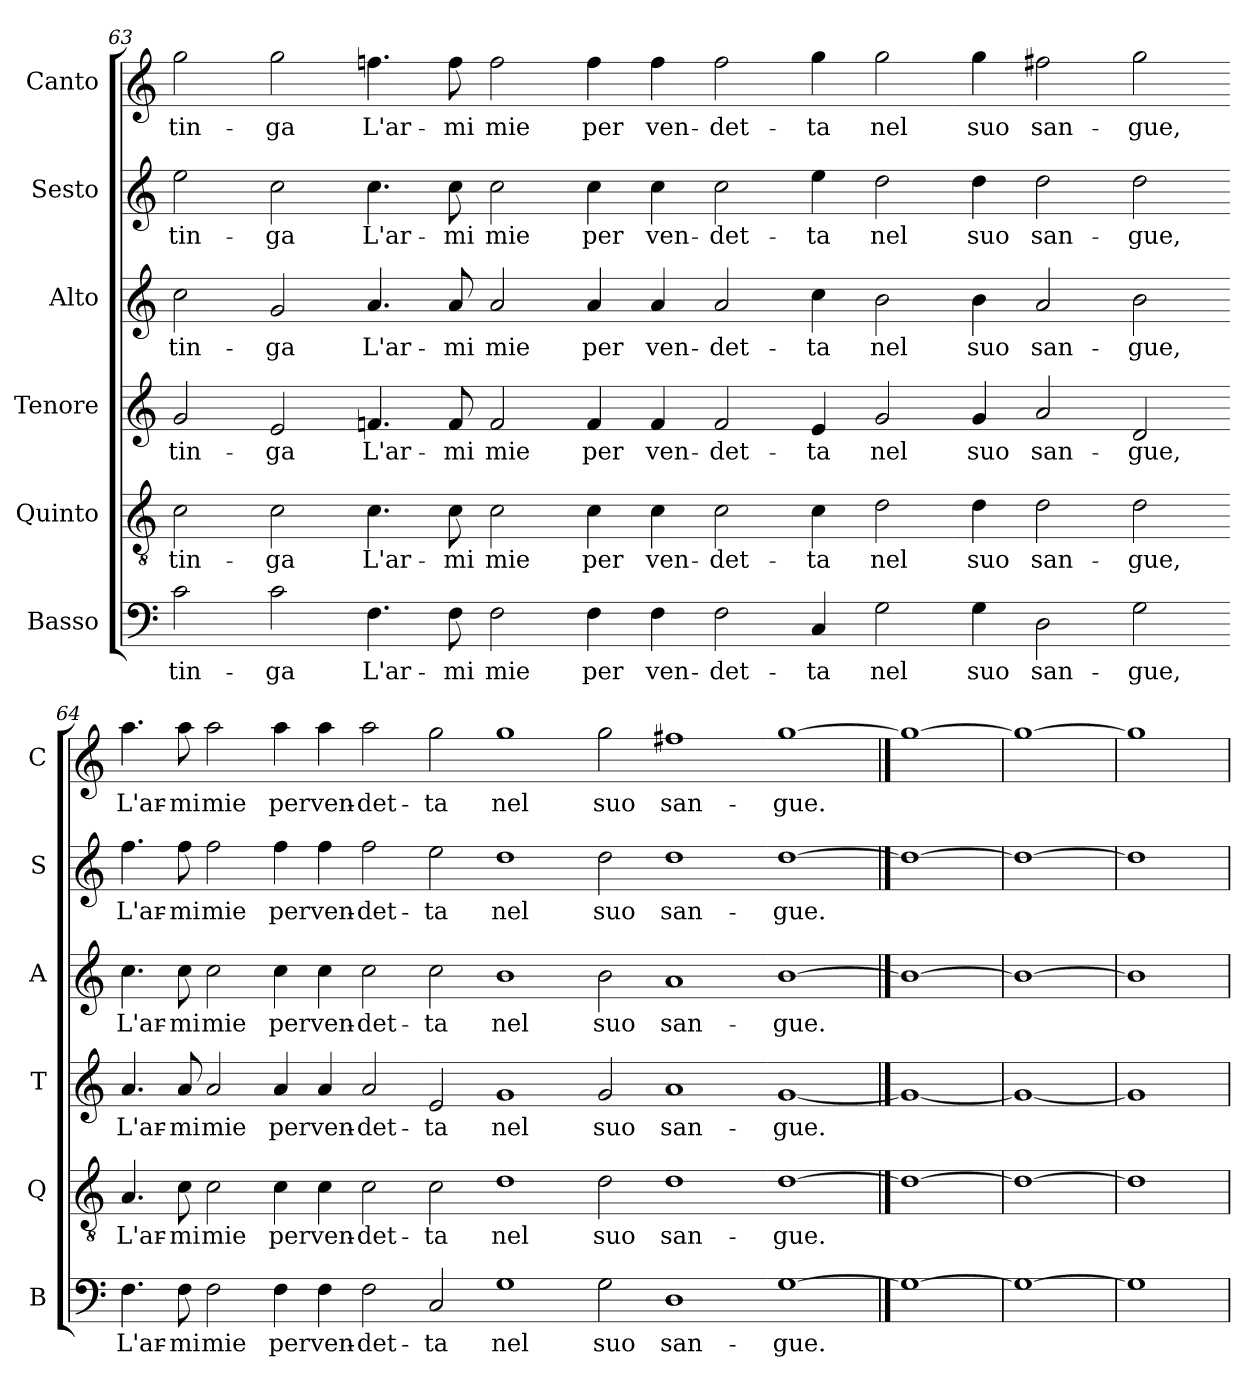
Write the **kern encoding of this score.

**kern	**text	**kern	**text	**kern	**text	**kern	**text	**kern	**text	**kern	**text
*part6	*part6	*part5	*part5	*part4	*part4	*part3	*part3	*part2	*part2	*part1	*part1
*staff6	*staff6	*staff5	*staff5	*staff4	*staff4	*staff3	*staff3	*staff2	*staff2	*staff1	*staff1
*I"Basso	*	*I"Quinto	*	*I"Tenore	*	*I"Alto	*	*I"Sesto	*	*I"Canto	*
*I'B	*	*I'Q	*	*I'T	*	*I'A	*	*I'S	*	*I'C	*
*clefF4	*	*clefGv2	*	*clefG2	*	*clefG2	*	*clefG2	*	*clefG2	*
*k[]	*	*k[]	*	*k[]	*	*k[]	*	*k[]	*	*k[]	*
=63	=63	=63	=63	=63	=63	=63	=63	=63	=63	=63	=63
2c	tin-	2c	tin-	2g	tin-	2cc	tin-	2ee	tin-	2gg	tin-
2c	-ga	2c	-ga	2e	-ga	2g	-ga	2cc	-ga	2gg	-ga
4.F	L'ar-	4.c	L'ar-	4.fn	L'ar-	4.a	L'ar-	4.cc	L'ar-	4.ffn	L'ar-
8F	-mi	8c	-mi	8f	-mi	8a	-mi	8cc	-mi	8ff	-mi
2F	mie	2c	mie	2f	mie	2a	mie	2cc	mie	2ff	mie
4F	per	4c	per	4f	per	4a	per	4cc	per	4ff	per
4F	ven-	4c	ven-	4f	ven-	4a	ven-	4cc	ven-	4ff	ven-
2F	-det-	2c	-det-	2f	-det-	2a	-det-	2cc	-det-	2ff	-det-
4C	-ta	4c	-ta	4e	-ta	4cc	-ta	4ee	-ta	4gg	-ta
2G	nel	2d	nel	2g	nel	2b	nel	2dd	nel	2gg	nel
4G	suo	4d	suo	4g	suo	4b	suo	4dd	suo	4gg	suo
2D	san-	2d	san-	2a	san-	2a	san-	2dd	san-	2ff#X	san-
2G	-gue,	2d	-gue,	2d	-gue,	2b	-gue,	2dd	-gue,	2gg	-gue,
=64-	=64-	=64-	=64-	=64-	=64-	=64-	=64-	=64-	=64-	=64-	=64-
4.F	L'ar-	4.A	L'ar-	4.a	L'ar-	4.cc	L'ar-	4.ff	L'ar-	4.aa	L'ar-
8F	-mi	8c	-mi	8a	-mi	8cc	-mi	8ff	-mi	8aa	-mi
2F	mie	2c	mie	2a	mie	2cc	mie	2ff	mie	2aa	mie
4F	per	4c	per	4a	per	4cc	per	4ff	per	4aa	per
4F	ven-	4c	ven-	4a	ven-	4cc	ven-	4ff	ven-	4aa	ven-
2F	-det-	2c	-det-	2a	-det-	2cc	-det-	2ff	-det-	2aa	-det-
2C	-ta	2c	-ta	2e	-ta	2cc	-ta	2ee	-ta	2gg	-ta
1G	nel	1d	nel	1g	nel	1b	nel	1dd	nel	1gg	nel
2G	suo	2d	suo	2g	suo	2b	suo	2dd	suo	2gg	suo
1D	san-	1d	san-	1a	san-	1a	san-	1dd	san-	1ff#X	san-
=65-	=65-	=65-	=65-	=65-	=65-	=65-	=65-	=65-	=65-	=65-	=65-
[1G	-gue.	[1d	-gue.	[1g	-gue.	[1b	-gue.	[1dd	-gue.	[1gg	-gue.
==66	==66	==66	==66	==66	==66	==66	==66	==66	==66	==66	==66
1G_	.	1d_	.	1g_	.	1b_	.	1dd_	.	1gg_	.
=67	=67	=67	=67	=67	=67	=67	=67	=67	=67	=67	=67
1G_	.	1d_	.	1g_	.	1b_	.	1dd_	.	1gg_	.
=68	=68	=68	=68	=68	=68	=68	=68	=68	=68	=68	=68
1G]	.	1d]	.	1g]	.	1b]	.	1dd]	.	1gg]	.
=	=	=	=	=	=	=	=	=	=	=	=
*-	*-	*-	*-	*-	*-	*-	*-	*-	*-	*-	*-
